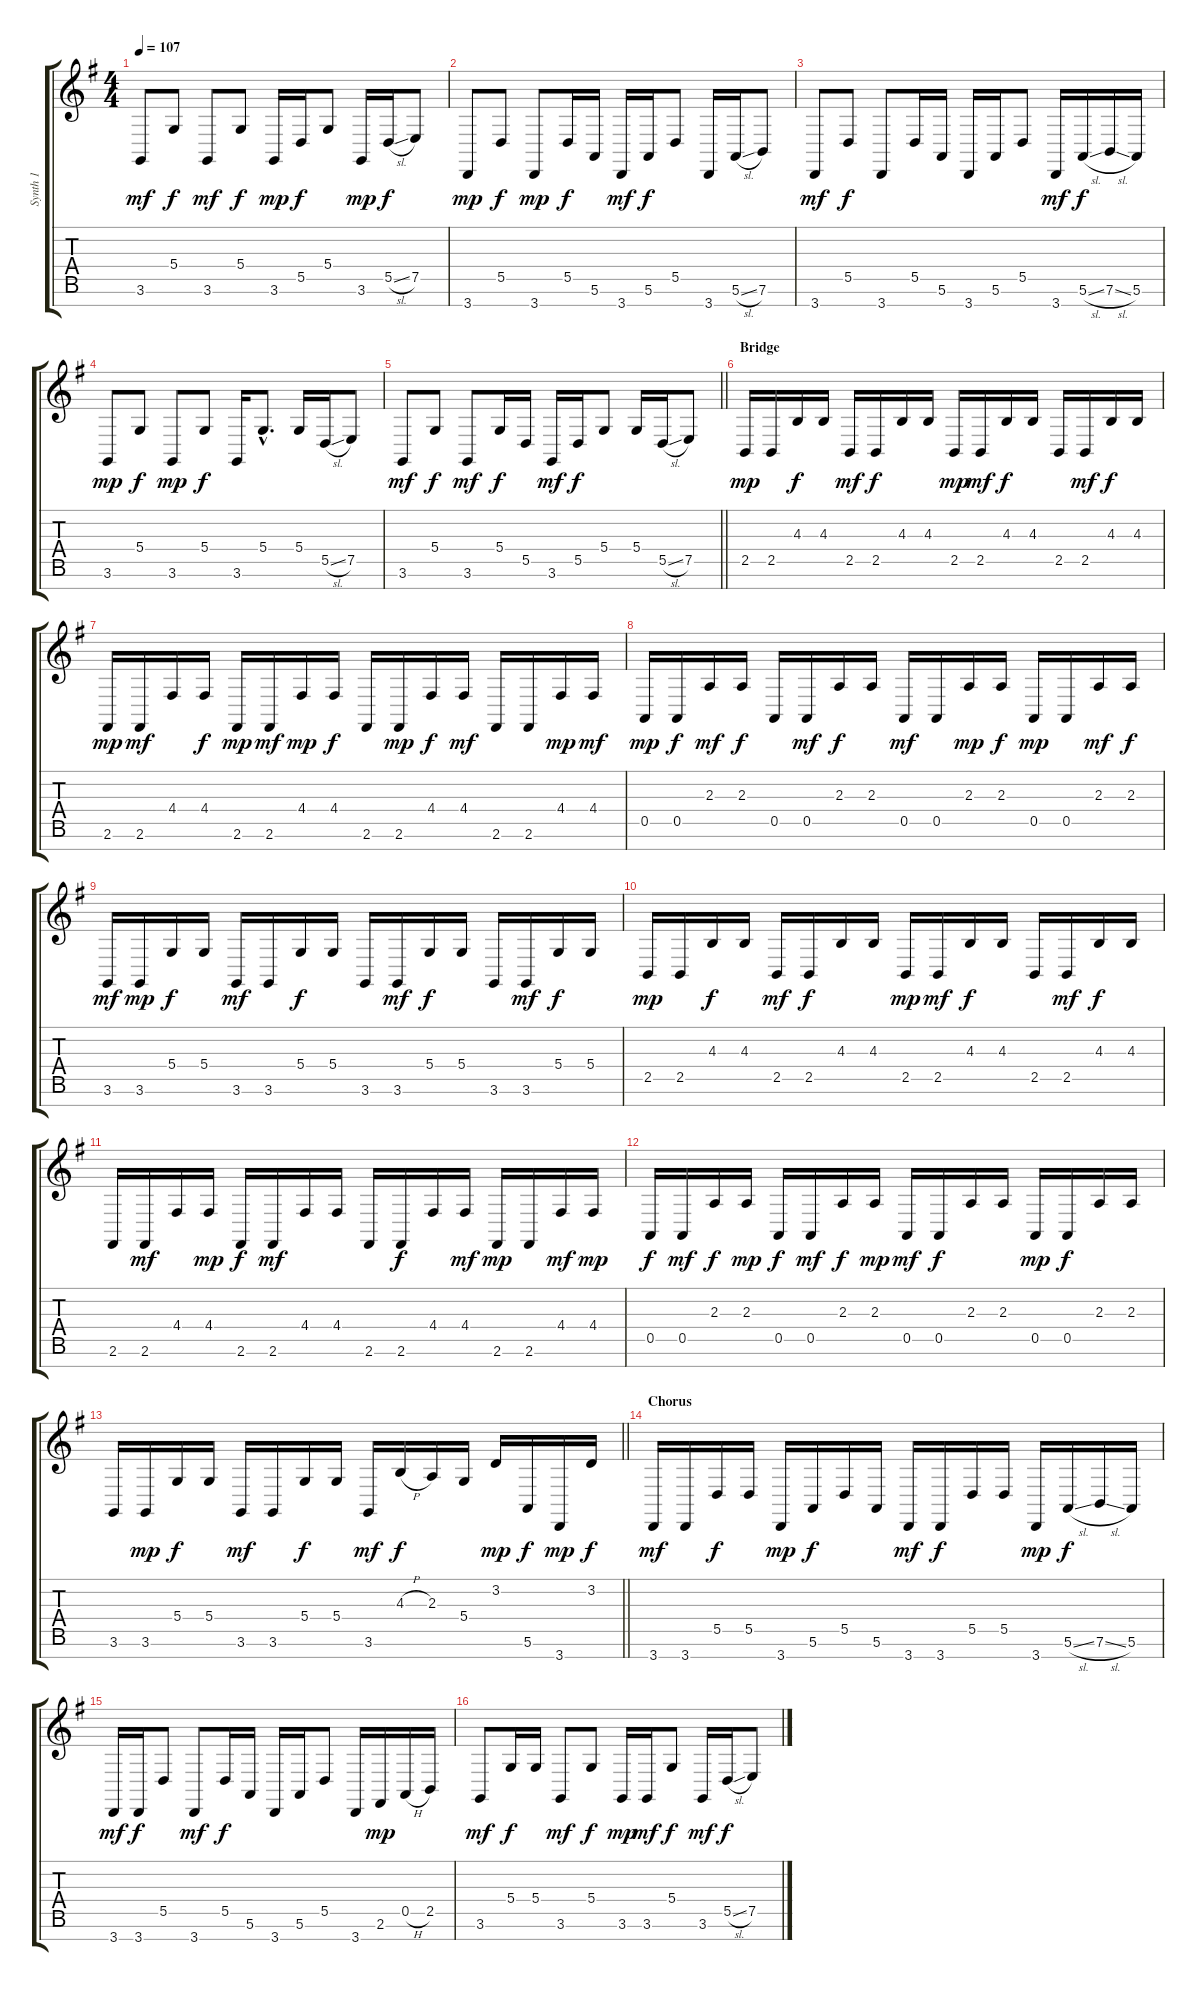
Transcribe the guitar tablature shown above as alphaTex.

\track ("Synth 1" "Synth 1") {instrument lead2sawtooth}
\staff {score tabs}
\tuning (E4 B3 G3 D3 A2 E2 B1) {hide}
\ts (4 4)
\tempo 107
\clef g2
\ks g
3.6.8{dy mf} 5.4.8{dy f} 3.6.8{dy mf} 5.4.8{dy f} 3.6.16{dy mp} 5.5.16{dy f} 5.4.8 3.6.16{dy mp} 5.5{sl}.16{dy f} 7.5.8 |
3.7.8{dy mp} 5.5.8{dy f} 3.7.8{dy mp} 5.5.16{dy f} 5.6.16 3.7.16{dy mf} 5.6.16{dy f} 5.5.8 3.7.16 5.6{sl}.16 7.6.8 |
3.7.8{dy mf} 5.5.8{dy f} 3.7.8 5.5.16 5.6.16 3.7.16 5.6.16 5.5.8 3.7.16{dy mf} 5.6{sl}.16{dy f} 7.6{sl}.16 5.6.16 |
3.6.8{dy mp} 5.4.8{dy f} 3.6.8{dy mp} 5.4.8{dy f} 3.6.16 5.4{hac}.8{d} 5.4.16 5.5{sl}.16 7.5.8 |
\barLineRight lightlight
3.6.8{dy mf} 5.4.8{dy f} 3.6.8{dy mf} 5.4.16{dy f} 5.5.16 3.6.16{dy mf} 5.5.16{dy f} 5.4.8 5.4.16 5.5{sl}.16 7.5.8 |
\section ("" "Bridge")
2.5.16{dy mp} 2.5.16 4.3.16{dy f} 4.3.16 2.5.16{dy mf} 2.5.16{dy f} 4.3.16 4.3.16 2.5.16{dy mp} 2.5.16{dy mf} 4.3.16{dy f} 4.3.16 2.5.16 2.5.16{dy mf} 4.3.16{dy f} 4.3.16 |
2.6.16{dy mp} 2.6.16{dy mf} 4.4.16 4.4.16{dy f} 2.6.16{dy mp} 2.6.16{dy mf} 4.4.16{dy mp} 4.4.16{dy f} 2.6.16 2.6.16{dy mp} 4.4.16{dy f} 4.4.16{dy mf} 2.6.16 2.6.16 4.4.16{dy mp} 4.4.16{dy mf} |
0.5.16{dy mp} 0.5.16{dy f} 2.3.16{dy mf} 2.3.16{dy f} 0.5.16 0.5.16{dy mf} 2.3.16{dy f} 2.3.16 0.5.16{dy mf} 0.5.16 2.3.16{dy mp} 2.3.16{dy f} 0.5.16{dy mp} 0.5.16 2.3.16{dy mf} 2.3.16{dy f} |
3.6.16{dy mf} 3.6.16{dy mp} 5.4.16{dy f} 5.4.16 3.6.16{dy mf} 3.6.16 5.4.16{dy f} 5.4.16 3.6.16 3.6.16{dy mf} 5.4.16{dy f} 5.4.16 3.6.16 3.6.16{dy mf} 5.4.16{dy f} 5.4.16 |
2.5.16{dy mp} 2.5.16 4.3.16{dy f} 4.3.16 2.5.16{dy mf} 2.5.16{dy f} 4.3.16 4.3.16 2.5.16{dy mp} 2.5.16{dy mf} 4.3.16{dy f} 4.3.16 2.5.16 2.5.16{dy mf} 4.3.16{dy f} 4.3.16 |
2.6.16 2.6.16{dy mf} 4.4.16 4.4.16{dy mp} 2.6.16{dy f} 2.6.16{dy mf} 4.4.16 4.4.16 2.6.16 2.6.16{dy f} 4.4.16 4.4.16{dy mf} 2.6.16{dy mp} 2.6.16 4.4.16{dy mf} 4.4.16{dy mp} |
0.5.16{dy f} 0.5.16{dy mf} 2.3.16{dy f} 2.3.16{dy mp} 0.5.16{dy f} 0.5.16{dy mf} 2.3.16{dy f} 2.3.16{dy mp} 0.5.16{dy mf} 0.5.16{dy f} 2.3.16 2.3.16 0.5.16{dy mp} 0.5.16{dy f} 2.3.16 2.3.16 |
\barLineRight lightlight
3.6.16 3.6.16{dy mp} 5.4.16{dy f} 5.4.16 3.6.16{dy mf} 3.6.16 5.4.16{dy f} 5.4.16 3.6.16{dy mf} 4.3{h}.16{dy f} 2.3.16 5.4.16 3.2.16{dy mp} 5.6.16{dy f} 3.7.16{dy mp} 3.2.16{dy f} |
\section ("" "Chorus")
3.7.16{dy mf} 3.7.16 5.5.16{dy f} 5.5.16 3.7.16{dy mp} 5.6.16{dy f} 5.5.16 5.6.16 3.7.16{dy mf} 3.7.16{dy f} 5.5.16 5.5.16 3.7.16{dy mp} 5.6{sl}.16{dy f} 7.6{sl}.16 5.6.16 |
3.7.16{dy mf} 3.7.16{dy f} 5.5.8 3.7.8{dy mf} 5.5.16{dy f} 5.6.16 3.7.16 5.6.16 5.5.8 3.7.16 2.6.16{dy mp} 0.5{h}.16 2.5.16 |
3.6.8{dy mf} 5.4.16{dy f} 5.4.16 3.6.8{dy mf} 5.4.8{dy f} 3.6.16{dy mp} 3.6.16{dy mf} 5.4.8{dy f} 3.6.16{dy mf} 5.5{sl}.16{dy f} 7.5.8
